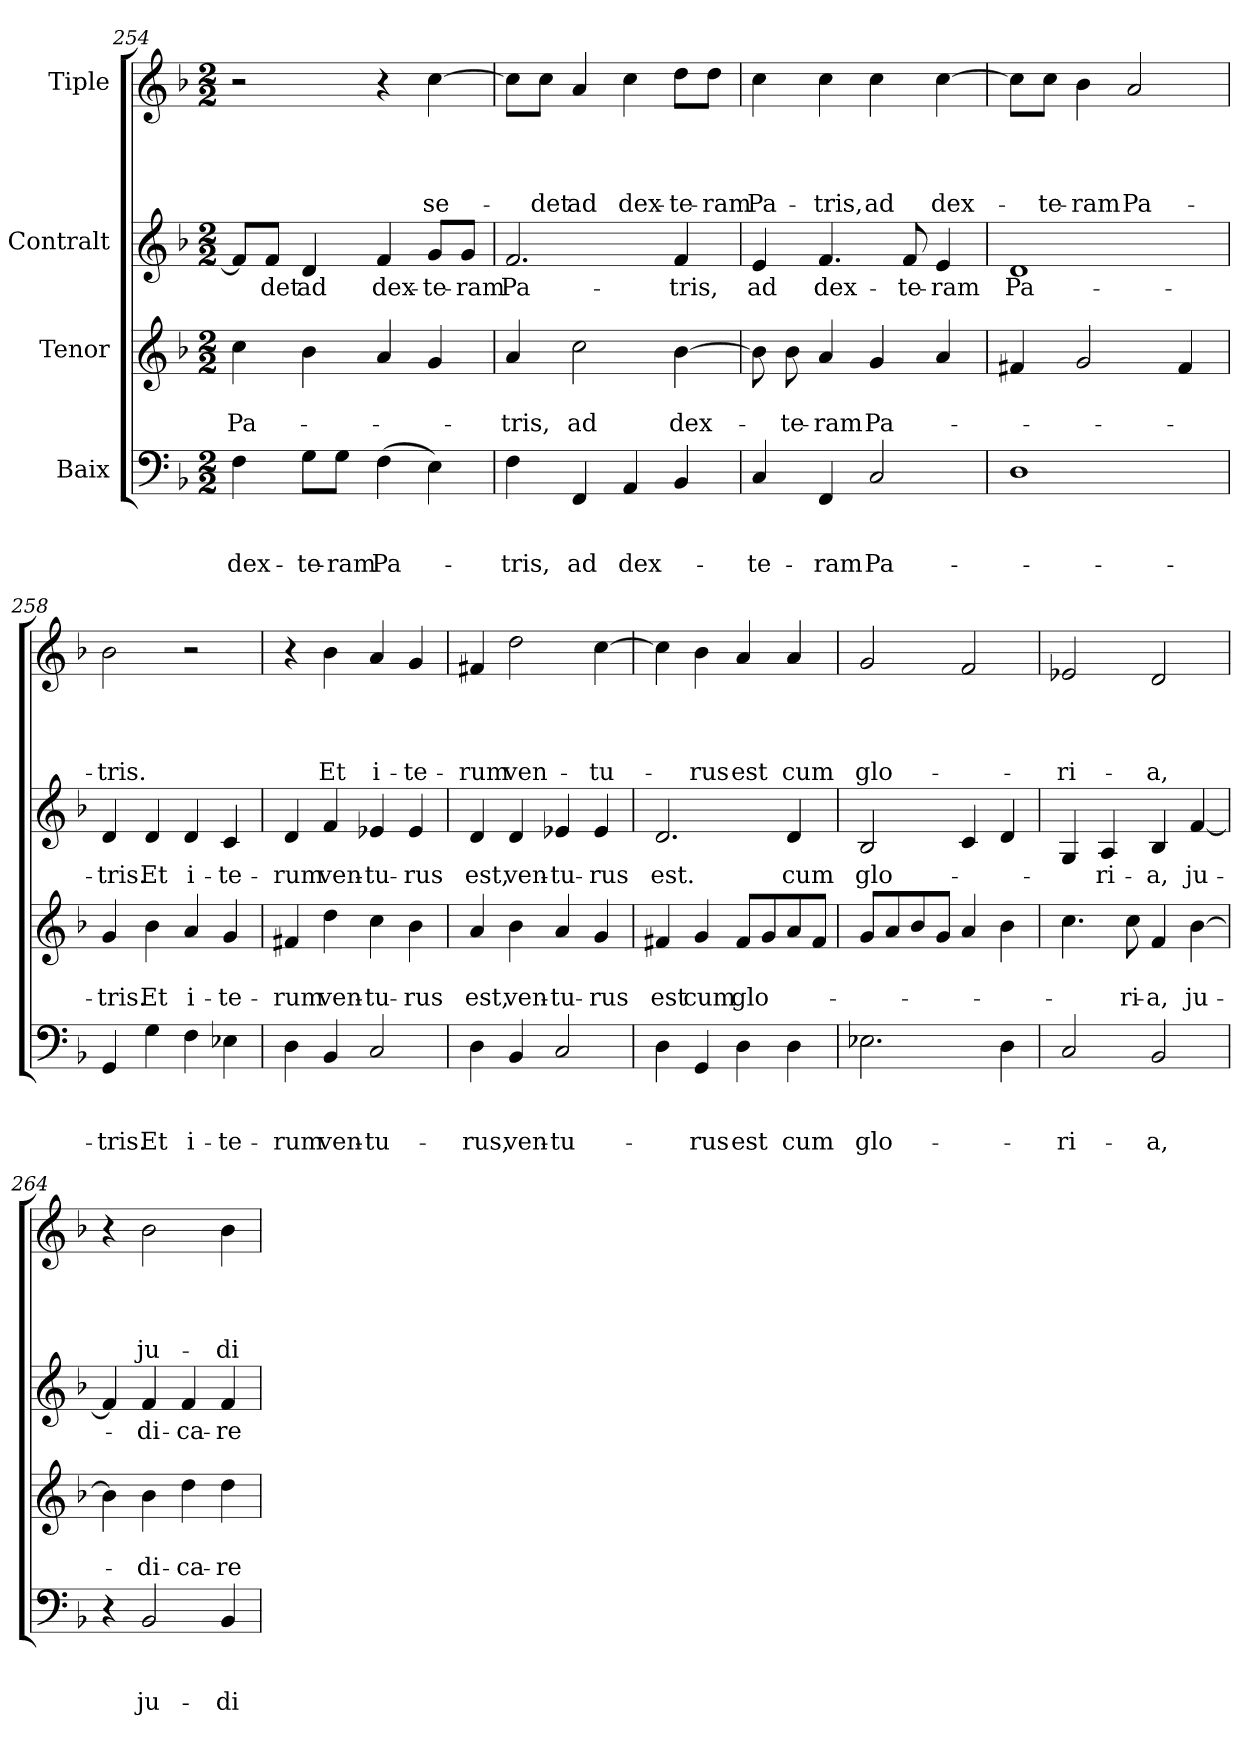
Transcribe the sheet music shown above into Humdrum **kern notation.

**kern	**text	**text	**text	**kern	**text	**text	**kern	**text	**kern	**text	**text	**text	**text
*part4	*part4	*part4	*part4	*part3	*part3	*part3	*part2	*part2	*part1	*part1	*part1	*part1	*part1
*staff4	*staff4	*staff4	*staff4	*staff3	*staff3	*staff3	*staff2	*staff2	*staff1	*staff1	*staff1	*staff1	*staff1
*I"Baix	*	*	*	*I"Tenor	*	*	*I"Contralt	*	*I"Tiple	*	*	*	*
!!LO:LB:g=z
*clefF4	*	*	*	*clefG2	*	*	*clefG2	*	*clefG2	*	*	*	*
*k[b-]	*	*	*	*k[b-]	*	*	*k[b-]	*	*k[b-]	*	*	*	*
*F:	*	*	*	*F:	*	*	*F:	*	*F:	*	*	*	*
*M2/2	*	*	*	*M2/2	*	*	*M2/2	*	*M2/2	*	*	*	*
=254	=254	=254	=254	=254	=254	=254	=254	=254	=254	=254	=254	=254	=254
!	!	!	!LO:LY:b	!	!	!LO:LY:b	!	!	!	!	!	!	!
4F\	.	.	dex-	4cc\	.	Pa-	8f/L]	.	2r	.	.	.	.
!	!	!	!	!	!	!	!	!LO:LY:b	!	!	!	!	!
.	.	.	.	.	.	.	8f/J	-det	.	.	.	.	.
!	!	!	!LO:LY:b	!	!	!	!	!LO:LY:b	!	!	!	!	!
8G\L	.	.	-te-	4b-\	.	.	4d/	ad	.	.	.	.	.
!	!	!	!LO:LY:b	!	!	!	!	!	!	!	!	!	!
8G\J	.	.	-ram	.	.	.	.	.	.	.	.	.	.
!	!	!	!LO:LY:b	!	!	!	!	!LO:LY:b	!	!	!	!	!
(>4F\	.	.	Pa-	4a/	.	.	4f/	dex-	4r	.	.	.	.
!	!	!	!	!	!	!	!	!LO:LY:b	!	!	!	!	!LO:LY:b
4E\)	.	.	.	4g/	.	.	8g/L	-te-	[>4cc\	.	.	.	se-
!	!	!	!	!	!	!	!	!LO:LY:b	!	!	!	!	!
.	.	.	.	.	.	.	8g/J	-ram	.	.	.	.	.
=255	=255	=255	=255	=255	=255	=255	=255	=255	=255	=255	=255	=255	=255
!	!	!	!LO:LY:b	!	!	!LO:LY:b	!	!LO:LY:b	!	!	!	!	!
4F\	.	.	-tris,	4a/	.	-tris,	2.f/	Pa-	8cc\L]	.	.	.	.
!	!	!	!	!	!	!	!	!	!	!	!	!	!LO:LY:b
.	.	.	.	.	.	.	.	.	8cc\J	.	.	.	-det
!	!	!	!LO:LY:b	!	!	!LO:LY:b	!	!	!	!	!	!	!LO:LY:b
4FF/	.	.	ad	2cc\	.	ad	.	.	4a/	.	.	.	ad
!	!	!	!LO:LY:b	!	!	!	!	!	!	!	!	!	!LO:LY:b
4AA/	.	.	dex-	.	.	.	.	.	4cc\	.	.	.	dex-
!	!	!	!	!	!	!LO:LY:b	!	!LO:LY:b	!	!	!	!	!LO:LY:b
4BB-/	.	.	.	[>4b-\	.	dex-	4f/	-tris,	8dd\L	.	.	.	-te-
!	!	!	!	!	!	!	!	!	!	!	!	!	!LO:LY:b
.	.	.	.	.	.	.	.	.	8dd\J	.	.	.	-ram
=256	=256	=256	=256	=256	=256	=256	=256	=256	=256	=256	=256	=256	=256
!	!	!	!LO:LY:b	!	!	!	!	!LO:LY:b	!	!	!	!	!LO:LY:b
4C/	.	.	-te-	8b-\]	.	.	4e/	ad	4cc\	.	.	.	Pa-
!	!	!	!	!	!	!LO:LY:b	!	!	!	!	!	!	!
.	.	.	.	8b-\	.	-te-	.	.	.	.	.	.	.
!	!	!	!LO:LY:b	!	!	!LO:LY:b	!	!LO:LY:b	!	!	!	!	!LO:LY:b
4FF/	.	.	-ram	4a/	.	-ram	4.f/	dex-	4cc\	.	.	.	-tris,
!	!	!	!LO:LY:b	!	!	!LO:LY:b	!	!	!	!	!	!	!LO:LY:b
2C/	.	.	Pa-	4g/	.	Pa-	.	.	4cc\	.	.	.	ad
!	!	!	!	!	!	!	!	!LO:LY:b	!	!	!	!	!
.	.	.	.	.	.	.	8f/	-te-	.	.	.	.	.
!	!	!	!	!	!	!	!	!LO:LY:b	!	!	!	!	!LO:LY:b
.	.	.	.	4a/	.	.	4e/	-ram	[>4cc\	.	.	.	dex-
=257	=257	=257	=257	=257	=257	=257	=257	=257	=257	=257	=257	=257	=257
!	!	!	!	!	!	!	!	!LO:LY:b	!	!	!	!	!
1D	.	.	.	4f#X/	.	.	1d	Pa-	8cc\L]	.	.	.	.
!	!	!	!	!	!	!	!	!	!	!	!	!	!LO:LY:b
.	.	.	.	.	.	.	.	.	8cc\J	.	.	.	-te-
!	!	!	!	!	!	!	!	!	!	!	!	!	!LO:LY:b
.	.	.	.	2g/	.	.	.	.	4b-\	.	.	.	-ram
!	!	!	!	!	!	!	!	!	!	!	!	!	!LO:LY:b
.	.	.	.	.	.	.	.	.	2a/	.	.	.	Pa-
.	.	.	.	4f#/	.	.	.	.	.	.	.	.	.
=258	=258	=258	=258	=258	=258	=258	=258	=258	=258	=258	=258	=258	=258
!	!	!	!LO:LY:b	!	!	!LO:LY:b	!	!LO:LY:b	!	!	!	!	!LO:LY:b
4GG/	.	.	-tris.	4g/	.	-tris.	4d/	-tris.	2b-\	.	.	.	-tris.
!	!	!	!LO:LY:b	!	!	!LO:LY:b	!	!LO:LY:b	!	!	!	!	!
4G\	.	.	Et	4b-\	.	Et	4d/	Et	.	.	.	.	.
!	!	!	!LO:LY:b	!	!	!LO:LY:b	!	!LO:LY:b	!	!	!	!	!
4F\	.	.	i-	4a/	.	i-	4d/	i-	2r	.	.	.	.
!	!	!	!LO:LY:b	!	!	!LO:LY:b	!	!LO:LY:b	!	!	!	!	!
4E-X\	.	.	-te-	4g/	.	-te-	4c/	-te-	.	.	.	.	.
=259	=259	=259	=259	=259	=259	=259	=259	=259	=259	=259	=259	=259	=259
!	!	!	!LO:LY:b	!	!	!LO:LY:b	!	!LO:LY:b	!	!	!	!	!
4D\	.	.	-rum	4f#X/	.	-rum	4d/	-rum	4r	.	.	.	.
!	!	!	!LO:LY:b	!	!	!LO:LY:b	!	!LO:LY:b	!	!	!	!	!LO:LY:b
4BB-/	.	.	ven-	4dd\	.	ven-	4f/	ven-	4b-\	.	.	.	Et
!	!	!	!LO:LY:b	!	!	!LO:LY:b	!	!LO:LY:b	!	!	!	!	!LO:LY:b
2C/	.	.	-tu-	4cc\	.	-tu-	4e-X/	-tu-	4a/	.	.	.	i-
!	!	!	!	!	!	!LO:LY:b	!	!LO:LY:b	!	!	!	!	!LO:LY:b
.	.	.	.	4b-\	.	-rus	4e-/	-rus	4g/	.	.	.	-te-
!!LO:LB:g=z
=260	=260	=260	=260	=260	=260	=260	=260	=260	=260	=260	=260	=260	=260
!	!	!	!LO:LY:b	!	!	!LO:LY:b	!	!LO:LY:b	!	!	!	!	!LO:LY:b
4D\	.	.	-rus,	4a/	.	est,	4d/	est,	4f#X/	.	.	.	-rum
!	!	!	!LO:LY:b	!	!	!LO:LY:b	!	!LO:LY:b	!	!	!	!	!LO:LY:b
4BB-/	.	.	ven-	4b-\	.	ven-	4d/	ven-	2dd\	.	.	.	ven-
!	!	!	!LO:LY:b	!	!	!LO:LY:b	!	!LO:LY:b	!	!	!	!	!
2C/	.	.	-tu-	4a/	.	-tu-	4e-X/	-tu-	.	.	.	.	.
!	!	!	!	!	!	!LO:LY:b	!	!LO:LY:b	!	!	!	!	!LO:LY:b
.	.	.	.	4g/	.	-rus	4e-/	-rus	[>4cc\	.	.	.	-tu-
=261	=261	=261	=261	=261	=261	=261	=261	=261	=261	=261	=261	=261	=261
!	!	!	!	!	!	!LO:LY:b	!	!LO:LY:b	!	!	!	!	!
4D\	.	.	.	4f#X/	.	est	2.d/	est.	4cc\]	.	.	.	.
!	!	!	!LO:LY:b	!	!	!LO:LY:b	!	!	!	!	!	!	!LO:LY:b
4GG/	.	.	-rus	4g/	.	cum	.	.	4b-\	.	.	.	-rus
!	!	!	!LO:LY:b	!	!	!LO:LY:b	!	!	!	!	!	!	!LO:LY:b
4D\	.	.	est	8f#/L	.	glo-	.	.	4a/	.	.	.	est
.	.	.	.	8g/	.	.	.	.	.	.	.	.	.
!	!	!	!LO:LY:b	!	!	!	!	!LO:LY:b	!	!	!	!	!LO:LY:b
4D\	.	.	cum	8a/	.	.	4d/	cum	4a/	.	.	.	cum
.	.	.	.	8f#/J	.	.	.	.	.	.	.	.	.
=262	=262	=262	=262	=262	=262	=262	=262	=262	=262	=262	=262	=262	=262
!	!	!	!LO:LY:b	!	!	!	!	!LO:LY:b	!	!	!	!	!LO:LY:b
2.E-X\	.	.	glo-	8g/L	.	.	2B-/	glo-	2g/	.	.	.	glo-
.	.	.	.	8a/	.	.	.	.	.	.	.	.	.
.	.	.	.	8b-/	.	.	.	.	.	.	.	.	.
.	.	.	.	8g/J	.	.	.	.	.	.	.	.	.
.	.	.	.	4a/	.	.	4c/	.	2f/	.	.	.	.
4D\	.	.	.	4b-\	.	.	4d/	.	.	.	.	.	.
=263	=263	=263	=263	=263	=263	=263	=263	=263	=263	=263	=263	=263	=263
!	!	!	!LO:LY:b	!	!	!	!	!	!	!	!	!	!LO:LY:b
2C/	.	.	-ri-	4.cc\	.	.	4G/	.	2e-X/	.	.	.	-ri-
!	!	!	!	!	!	!	!	!LO:LY:b	!	!	!	!	!
.	.	.	.	.	.	.	4A/	-ri-	.	.	.	.	.
!	!	!	!	!	!	!LO:LY:b	!	!	!	!	!	!	!
.	.	.	.	8cc\	.	-ri-	.	.	.	.	.	.	.
!	!	!	!LO:LY:b	!	!	!LO:LY:b	!	!LO:LY:b	!	!	!	!	!LO:LY:b
2BB-/	.	.	-a,	4f/	.	-a,	4B-/	-a,	2d/	.	.	.	-a,
!	!	!	!	!	!	!LO:LY:b	!	!LO:LY:b	!	!	!	!	!
.	.	.	.	[>4b-\	.	ju-	[<4f/	ju-	.	.	.	.	.
=264	=264	=264	=264	=264	=264	=264	=264	=264	=264	=264	=264	=264	=264
4r	.	.	.	4b-\]	.	.	4f/]	.	4r	.	.	.	.
!	!	!	!LO:LY:b	!	!	!LO:LY:b	!	!LO:LY:b	!	!	!	!	!LO:LY:b
2BB-/	.	.	ju-	4b-\	.	-di-	4f/	-di-	2b-\	.	.	.	ju-
!	!	!	!	!	!	!LO:LY:b	!	!LO:LY:b	!	!	!	!	!
.	.	.	.	4dd\	.	-ca-	4f/	-ca-	.	.	.	.	.
!	!	!	!LO:LY:b	!	!	!LO:LY:b	!	!LO:LY:b	!	!	!	!	!LO:LY:b
4BB-/	.	.	-di-	4dd\	.	-re	4f/	-re	4b-\	.	.	.	-di-
=	=	=	=	=	=	=	=	=	=	=	=	=	=
*-	*-	*-	*-	*-	*-	*-	*-	*-	*-	*-	*-	*-	*-
